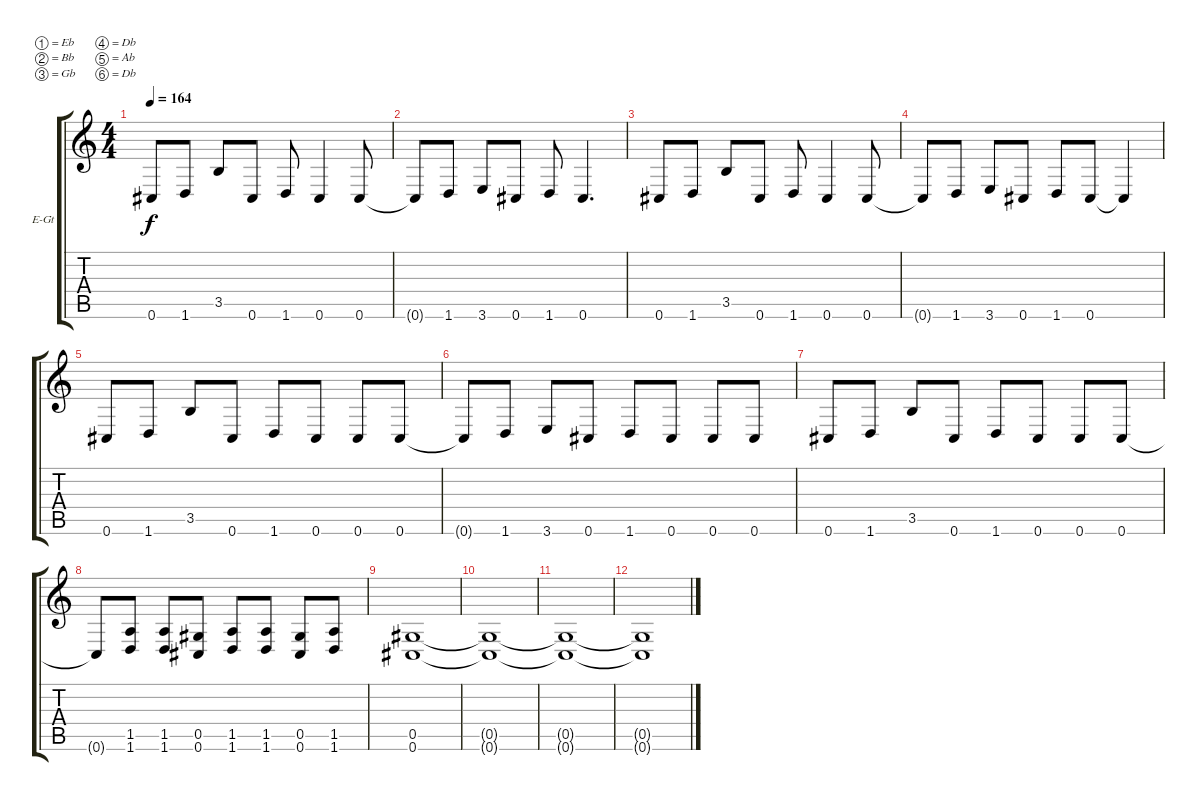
\bracketExtendMode groupsimilarinstruments
\firstSystemTrackNameOrientation horizontal
\otherSystemsTrackNameOrientation horizontal
\track ("Electric Guitar 1" "E-Gt") {instrument distortionguitar}
\staff {score tabs}
\tuning (Eb4 Bb3 Gb3 Db3 Ab2 Db2)
\ts (4 4)
\tempo 164
\clef g2
\ks c
0.6.8{dy f} 1.6.8 3.5.8 0.6.8 1.6.8 0.6.4 0.6.8 |
0.6{t}.8 1.6.8 3.6.8 0.6.8 1.6.8 0.6.4{d} |
0.6.8 1.6.8 3.5.8 0.6.8 1.6.8 0.6.4 0.6.8 |
0.6{t}.8 1.6.8 3.6.8 0.6.8 1.6.8 0.6.8 0.6{t}.4 |
0.6.8 1.6.8 3.5.8 0.6.8 1.6.8 0.6.8 0.6.8 0.6.8 |
0.6{t}.8 1.6.8 3.6.8 0.6.8 1.6.8 0.6.8 0.6.8 0.6.8 |
0.6.8 1.6.8 3.5.8 0.6.8 1.6.8 0.6.8 0.6.8 0.6.8 |
0.6{t}.8 (1.6 1.5).8 (1.6 1.5).8 (0.6 0.5).8 (1.6 1.5).8 (1.6 1.5).8 (0.6 0.5).8 (1.6 1.5).8 |
(0.6 0.5).1 |
(0.5{t} 0.6{t}).1 |
(0.6{t} 0.5{t}).1 |
(0.5{t} 0.6{t}).1
